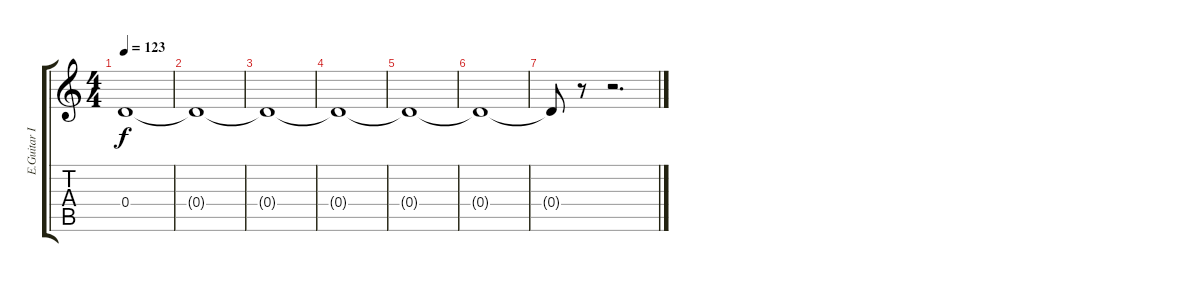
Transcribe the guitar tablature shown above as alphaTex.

\track ("E.Guitar III" "E.Guitar I") {instrument electricguitarclean}
\staff {score tabs}
\tuning (E4 B3 G3 D3 A2 E2) {hide}
\ts (4 4)
\tempo 123
\clef g2
\ks c
0.4{t}.1{dy f} |
0.4{t}.1 |
0.4{t}.1 |
0.4{t}.1 |
0.4{t}.1 |
0.4{t}.1 |
0.4{t}.8 r.8 r.2{d}
